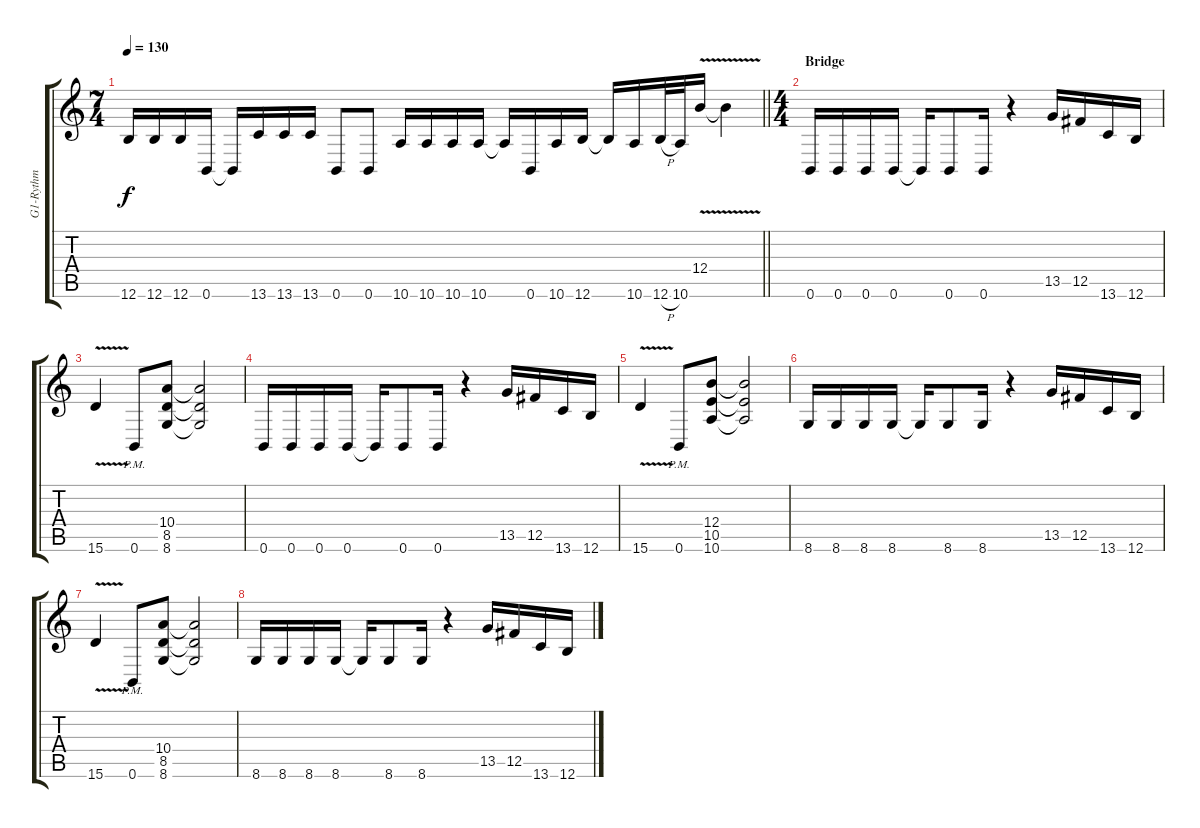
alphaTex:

\track ("G1-Rythm" "G1-Rythm") {instrument distortionguitar}
\staff {score tabs}
\tuning (Db4 Ab3 E3 B2 Gb2 B1) {hide}
\ts (7 4)
\tempo 130
\clef g2
\barLineRight lightlight
\ks c
12.6.16{dy f} 12.6.16 12.6.16 0.6.16 0.6{t}.16 13.6.16 13.6.16 13.6.16 0.6.8 0.6.8 10.6.16 10.6.16 10.6.16 10.6.16 10.6{t}.16 0.6.16 10.6.16 12.6.16 12.6{t}.16 10.6.16 12.6{h}.32 10.6.32 12.4{v}.16 12.4{t}.4 |
\ts (4 4)
\section ("" "Bridge")
0.6.16 0.6.16 0.6.16 0.6.16 0.6{t}.16 0.6.8 0.6.16 r.4 13.5.16 12.5.16 13.6.16 12.6.16 |
15.6{v}.4 0.6{pm}.8 (10.4 8.5 8.6).8 (10.4{t} 8.5{t} 8.6{t}).2 |
0.6.16 0.6.16 0.6.16 0.6.16 0.6{t}.16 0.6.8 0.6.16 r.4 13.5.16 12.5.16 13.6.16 12.6.16 |
15.6{v}.4 0.6{pm}.8 (12.4 10.5 10.6).8 (12.4{t} 10.5{t} 10.6{t}).2 |
8.6.16 8.6.16 8.6.16 8.6.16 8.6{t}.16 8.6.8 8.6.16 r.4 13.5.16 12.5.16 13.6.16 12.6.16 |
15.6{v}.4 0.6{pm}.8 (10.4 8.5 8.6).8 (10.4{t} 8.5{t} 8.6{t}).2 |
8.6.16 8.6.16 8.6.16 8.6.16 8.6{t}.16 8.6.8 8.6.16 r.4 13.5.16 12.5.16 13.6.16 12.6.16
